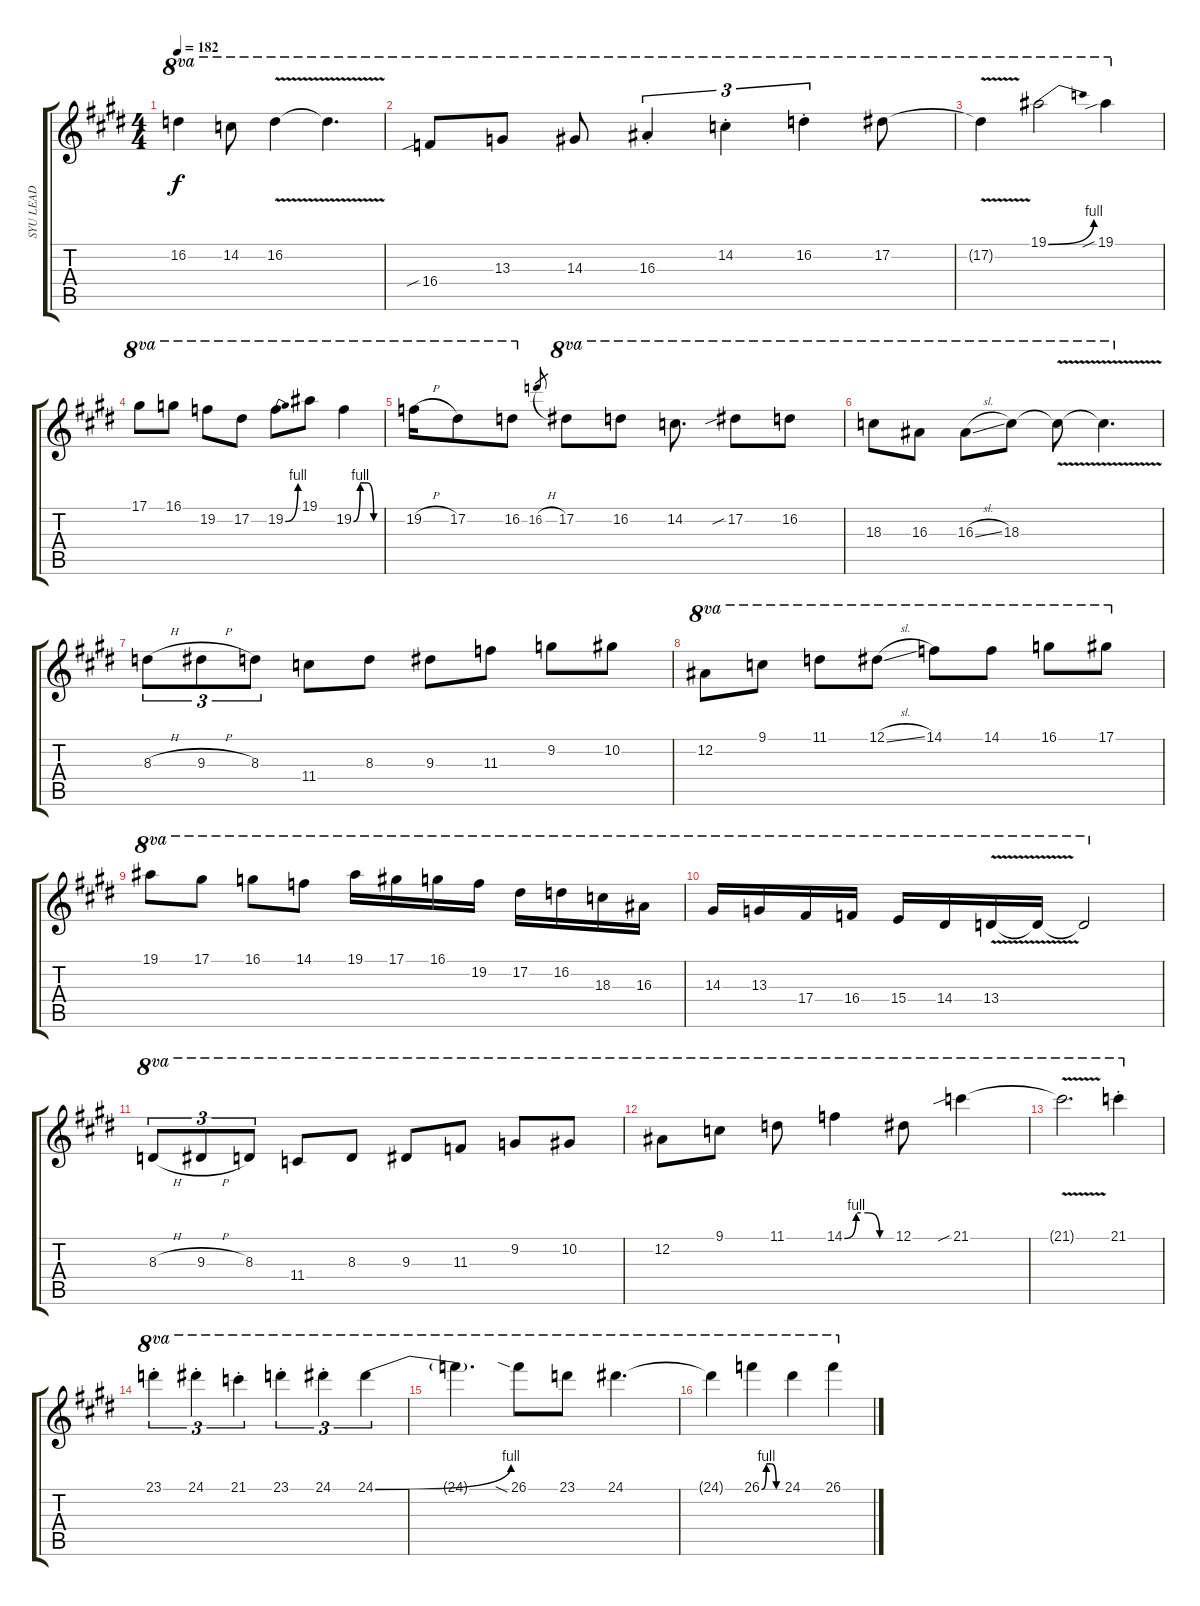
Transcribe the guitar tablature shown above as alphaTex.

\track ("SYU LEAD" "SYU LEAD") {instrument overdrivenguitar}
\staff {score tabs}
\tuning (Eb4 Bb3 Gb3 Db3 Ab2 Eb2) {hide}
\ts (4 4)
\tempo 182
\clef g2
\ks c#minor
16.2{t}.4{ot 8va dy f} 14.2.8{ot 8va} 16.2{v}.4{ot 8va} 16.2{t}.4{d ot 8va} |
16.4{sib}.8{ot 8va} 13.3.8{ot 8va} 14.3.8{ot 8va} 16.3{st}.4{tu (3 2) ot 8va} 14.2{st}.4{tu (3 2) ot 8va} 16.2{st}.4{tu (3 2) ot 8va} 17.2.8{ot 8va} |
17.2{v t}.4{ot 8va} 19.1{be (bend 0 0 60 4)}.2{ot 8va} 19.1{sib}.4{ot 8va} |
17.1.8{ot 8va} 16.1.8{ot 8va} 19.2.8{ot 8va} 17.2.8{ot 8va} 19.2{be (bend 0 0 60 4)}.8{ot 8va} 19.1.8{ot 8va} 19.2{be (custom 0 0 15 4 30 4 45 0 60 0)}.4{ot 8va} |
19.2{h}.16{ot 8va} 17.2.8{ot 8va} 16.2.8{ot 8va} 16.2{h}.8{gr} 17.2.8{ot 8va} 16.2.8{ot 8va} 14.2.8{d ot 8va} 17.2{sib}.8{ot 8va} 16.2.8{ot 8va} |
18.3.8{ot 8va} 16.3.8{ot 8va} 16.3{sl}.8{ot 8va} 18.3.8{ot 8va} 18.3{v t}.8{ot 8va} 18.3{t}.4{d ot 8va} |
8.3{h}.8{tu (3 2)} 9.3{h}.8{tu (3 2)} 8.3.8{tu (3 2)} 11.4.8 8.3.8 9.3.8 11.3.8 9.2.8 10.2.8 |
12.2.8{ot 8va} 9.1.8{ot 8va} 11.1.8{ot 8va} 12.1{sl}.8{ot 8va} 14.1.8{ot 8va} 14.1.8{ot 8va} 16.1.8{ot 8va} 17.1.8{ot 8va} |
19.1.8{ot 8va} 17.1.8{ot 8va} 16.1.8{ot 8va} 14.1.8{ot 8va} 19.1.16{ot 8va} 17.1.16{ot 8va} 16.1.16{ot 8va} 19.2.16{ot 8va} 17.2.16{ot 8va} 16.2.16{ot 8va} 18.3.16{ot 8va} 16.3.16{ot 8va} |
14.3.16{ot 8va} 13.3.16{ot 8va} 17.4.16{ot 8va} 16.4.16{ot 8va} 15.4.16{ot 8va} 14.4.16{ot 8va} 13.4{v}.16{ot 8va} 13.4{t}.16{ot 8va} 13.4{t}.2{ot 8va} |
8.3{h}.8{tu (3 2) ot 8va} 9.3{h}.8{tu (3 2) ot 8va} 8.3.8{tu (3 2) ot 8va} 11.4.8{ot 8va} 8.3.8{ot 8va} 9.3.8{ot 8va} 11.3.8{ot 8va} 9.2.8{ot 8va} 10.2.8{ot 8va} |
12.2.8{ot 8va} 9.1.8{ot 8va} 11.1.8{ot 8va} 14.1{be (custom 0 0 15 4 30 4 45 0 60 0)}.4{ot 8va} 12.1.8{ot 8va} 21.1{sib}.4{ot 8va} |
21.1{v t}.2{d ot 8va} 21.1{st}.4{ot 8va} |
23.1{st}.4{tu (3 2) ot 8va} 24.1{st}.4{tu (3 2) ot 8va} 21.1{st}.4{tu (3 2) ot 8va} 23.1{st}.4{tu (3 2) ot 8va} 24.1{st}.4{tu (3 2) ot 8va} 24.1{be (bend 0 0 60 4)}.4{tu (3 2) ot 8va} |
24.1{t}.4{d ot 8va} 26.1{sia}.8{ot 8va beam merge} 23.1.8{ot 8va} 24.1.4{d ot 8va} |
24.1{t}.4{ot 8va} 26.1{be (custom 0 0 15 4 30 4 46 0 60 0)}.4{ot 8va} 24.1.4{ot 8va} 26.1.4{ot 8va}
